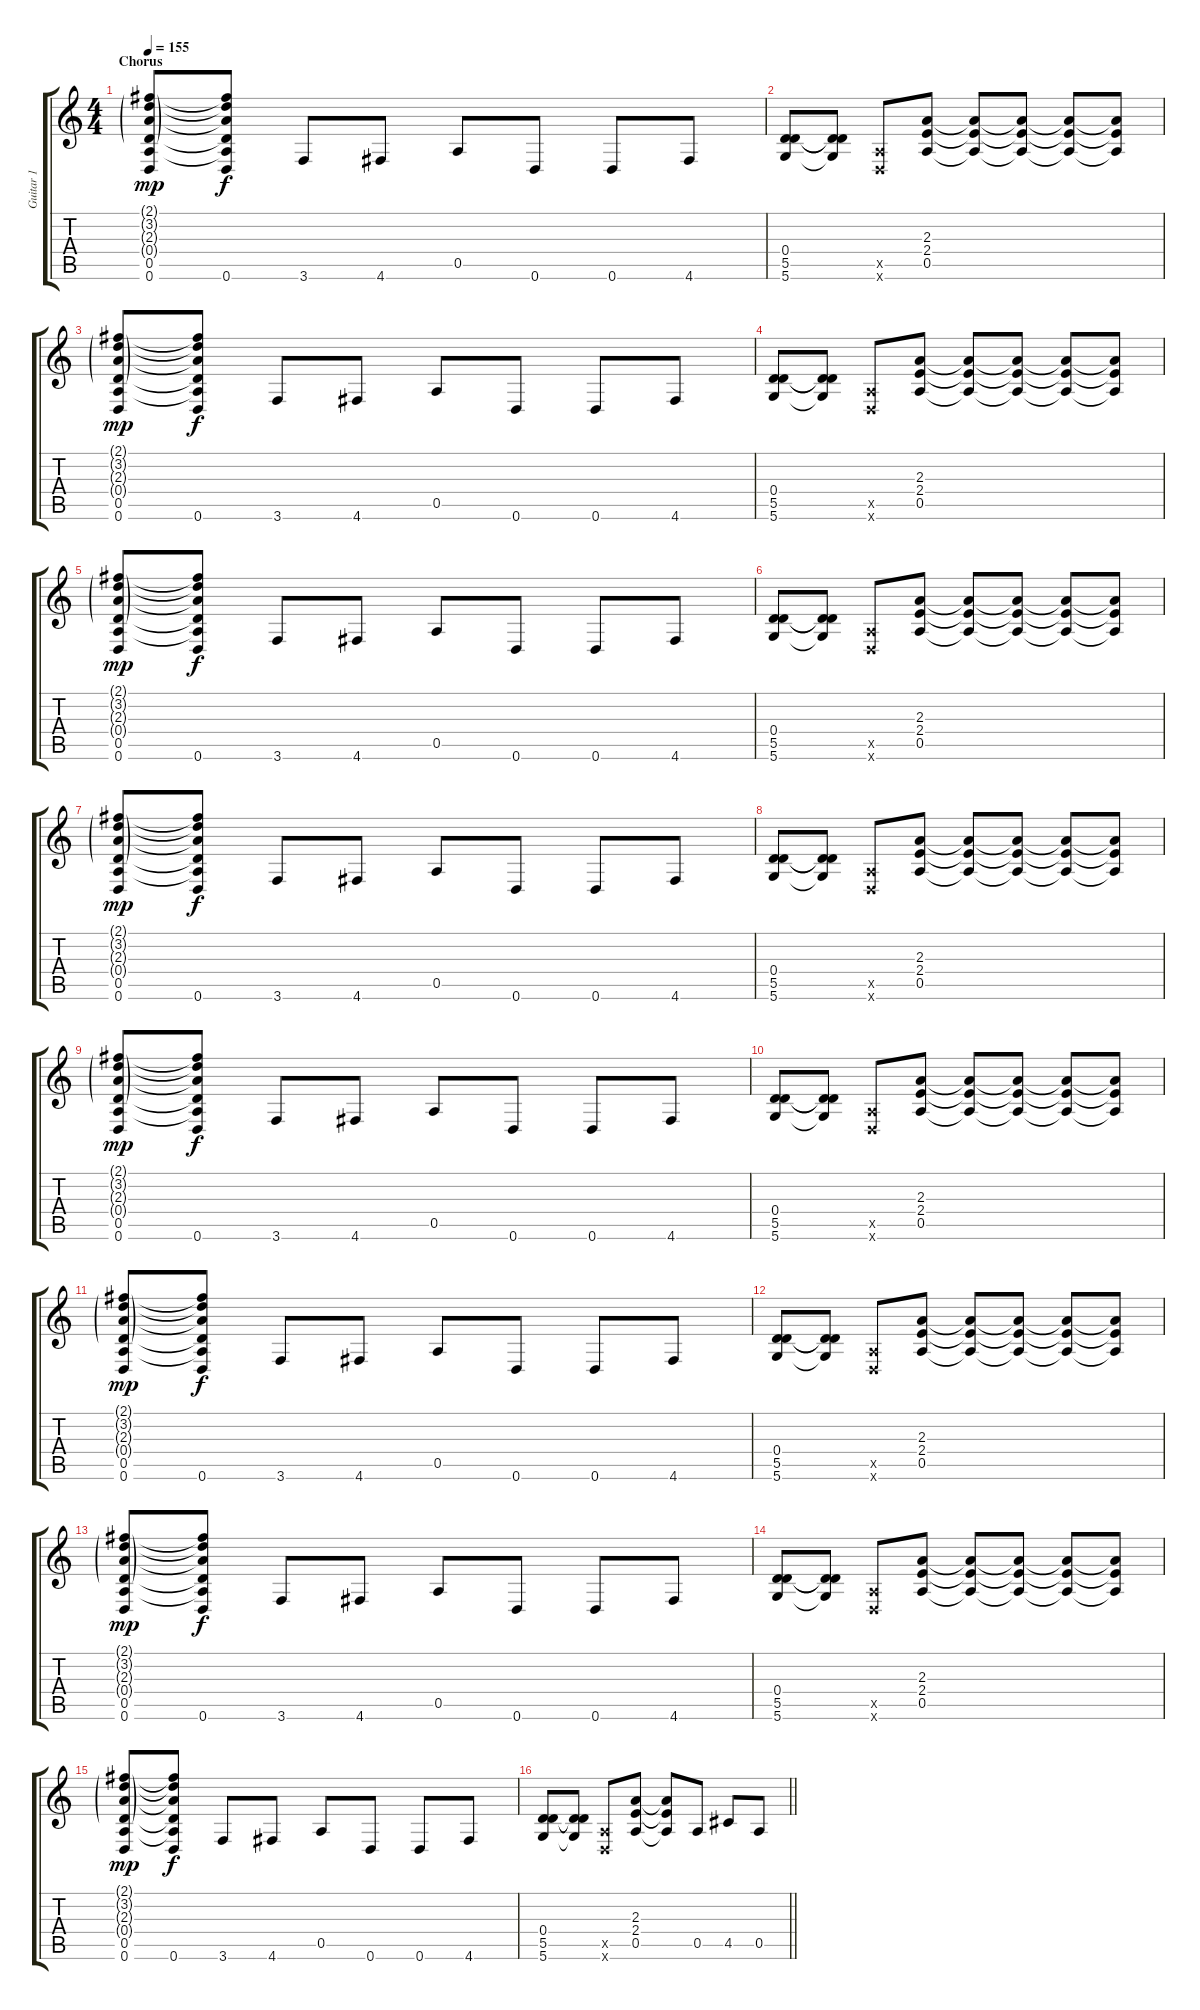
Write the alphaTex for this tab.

\track ("Guitar 1" "Guitar 1") {instrument overdrivenguitar}
\staff {score tabs}
\tuning (E4 B3 G3 D3 A2 D2) {hide}
\ts (4 4)
\section ("" "Chorus")
\tempo 155
\clef g2
\ks c
(2.1{g} 3.2{g} 2.3{g} 0.4{g} 0.5 0.6).8{dy mp} (2.1{t} 3.2{t} 2.3{t} 0.4{t} 0.5{t} 0.6).8{dy f} 3.6.8 4.6.8 0.5.8 0.6.8 0.6.8 4.6.8 |
(0.4 5.5 5.6).8 (0.4{t} 5.5{t} 5.6{t}).8 (0.5{x} 0.6{x}).8 (2.3 2.4 0.5).8 (2.3{t} 2.4{t} 0.5{t}).8 (2.3{t} 2.4{t} 0.5{t}).8 (2.3{t} 2.4{t} 0.5{t}).8 (2.3{t} 2.4{t} 0.5{t}).8 |
(2.1{g} 3.2{g} 2.3{g} 0.4{g} 0.5 0.6).8{dy mp} (2.1{t} 3.2{t} 2.3{t} 0.4{t} 0.5{t} 0.6).8{dy f} 3.6.8 4.6.8 0.5.8 0.6.8 0.6.8 4.6.8 |
(0.4 5.5 5.6).8 (0.4{t} 5.5{t} 5.6{t}).8 (0.5{x} 0.6{x}).8 (2.3 2.4 0.5).8 (2.3{t} 2.4{t} 0.5{t}).8 (2.3{t} 2.4{t} 0.5{t}).8 (2.3{t} 2.4{t} 0.5{t}).8 (2.3{t} 2.4{t} 0.5{t}).8 |
(2.1{g} 3.2{g} 2.3{g} 0.4{g} 0.5 0.6).8{dy mp} (2.1{t} 3.2{t} 2.3{t} 0.4{t} 0.5{t} 0.6).8{dy f} 3.6.8 4.6.8 0.5.8 0.6.8 0.6.8 4.6.8 |
(0.4 5.5 5.6).8 (0.4{t} 5.5{t} 5.6{t}).8 (0.5{x} 0.6{x}).8 (2.3 2.4 0.5).8 (2.3{t} 2.4{t} 0.5{t}).8 (2.3{t} 2.4{t} 0.5{t}).8 (2.3{t} 2.4{t} 0.5{t}).8 (2.3{t} 2.4{t} 0.5{t}).8 |
(2.1{g} 3.2{g} 2.3{g} 0.4{g} 0.5 0.6).8{dy mp} (2.1{t} 3.2{t} 2.3{t} 0.4{t} 0.5{t} 0.6).8{dy f} 3.6.8 4.6.8 0.5.8 0.6.8 0.6.8 4.6.8 |
(0.4 5.5 5.6).8 (0.4{t} 5.5{t} 5.6{t}).8 (0.5{x} 0.6{x}).8 (2.3 2.4 0.5).8 (2.3{t} 2.4{t} 0.5{t}).8 (2.3{t} 2.4{t} 0.5{t}).8 (2.3{t} 2.4{t} 0.5{t}).8 (2.3{t} 2.4{t} 0.5{t}).8 |
(2.1{g} 3.2{g} 2.3{g} 0.4{g} 0.5 0.6).8{dy mp} (2.1{t} 3.2{t} 2.3{t} 0.4{t} 0.5{t} 0.6).8{dy f} 3.6.8 4.6.8 0.5.8 0.6.8 0.6.8 4.6.8 |
(0.4 5.5 5.6).8 (0.4{t} 5.5{t} 5.6{t}).8 (0.5{x} 0.6{x}).8 (2.3 2.4 0.5).8 (2.3{t} 2.4{t} 0.5{t}).8 (2.3{t} 2.4{t} 0.5{t}).8 (2.3{t} 2.4{t} 0.5{t}).8 (2.3{t} 2.4{t} 0.5{t}).8 |
(2.1{g} 3.2{g} 2.3{g} 0.4{g} 0.5 0.6).8{dy mp} (2.1{t} 3.2{t} 2.3{t} 0.4{t} 0.5{t} 0.6).8{dy f} 3.6.8 4.6.8 0.5.8 0.6.8 0.6.8 4.6.8 |
(0.4 5.5 5.6).8 (0.4{t} 5.5{t} 5.6{t}).8 (0.5{x} 0.6{x}).8 (2.3 2.4 0.5).8 (2.3{t} 2.4{t} 0.5{t}).8 (2.3{t} 2.4{t} 0.5{t}).8 (2.3{t} 2.4{t} 0.5{t}).8 (2.3{t} 2.4{t} 0.5{t}).8 |
(2.1{g} 3.2{g} 2.3{g} 0.4{g} 0.5 0.6).8{dy mp} (2.1{t} 3.2{t} 2.3{t} 0.4{t} 0.5{t} 0.6).8{dy f} 3.6.8 4.6.8 0.5.8 0.6.8 0.6.8 4.6.8 |
(0.4 5.5 5.6).8 (0.4{t} 5.5{t} 5.6{t}).8 (0.5{x} 0.6{x}).8 (2.3 2.4 0.5).8 (2.3{t} 2.4{t} 0.5{t}).8 (2.3{t} 2.4{t} 0.5{t}).8 (2.3{t} 2.4{t} 0.5{t}).8 (2.3{t} 2.4{t} 0.5{t}).8 |
(2.1{g} 3.2{g} 2.3{g} 0.4{g} 0.5 0.6).8{dy mp} (2.1{t} 3.2{t} 2.3{t} 0.4{t} 0.5{t} 0.6).8{dy f} 3.6.8 4.6.8 0.5.8 0.6.8 0.6.8 4.6.8 |
\barLineRight lightlight
(0.4 5.5 5.6).8 (0.4{t} 5.5{t} 5.6{t}).8 (0.5{x} 0.6{x}).8 (2.3 2.4 0.5).8 (2.3{t} 2.4{t} 0.5{t}).8 0.5.8 4.5.8 0.5.8
